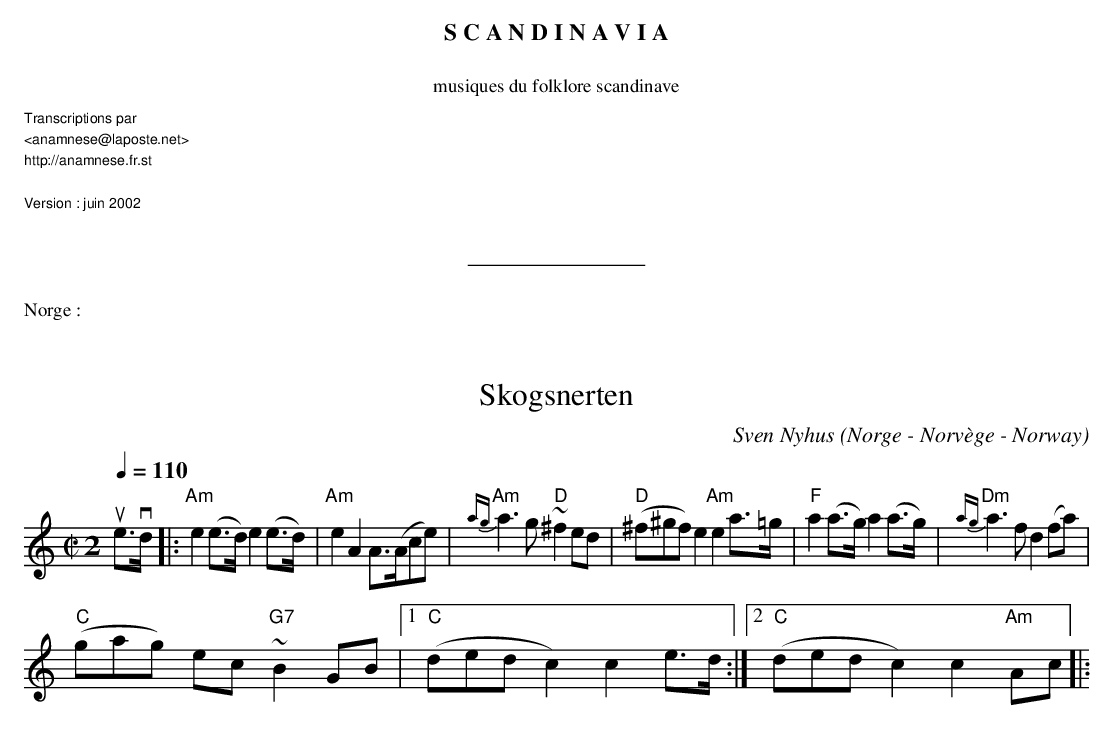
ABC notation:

X:1
T:Skogsnerten
C:Sven Nyhus
O:Norge - Norvège - Norway
M:C|2
L:1/8
Q:1/4=110
K:C
ue>vd |: "Am" e2 (e>d) e2 (e>d) | "Am" e2 A2 A>(Ace) |"Am"{ag}a3 g "D"~^f2 ed |\
 "D" (^f^gf) e2 "Am" e2 a>=g | "F" a2 (a>g) a2 (a>g) |"Dm"{ag}a3 f d2 (fa) |
"C"(gag) ec "G7"~B2 GB |1 "C"(dedc2) c2 e>d :|2 "C"(dedc2) c2 "Am"Ac |: % /.../
